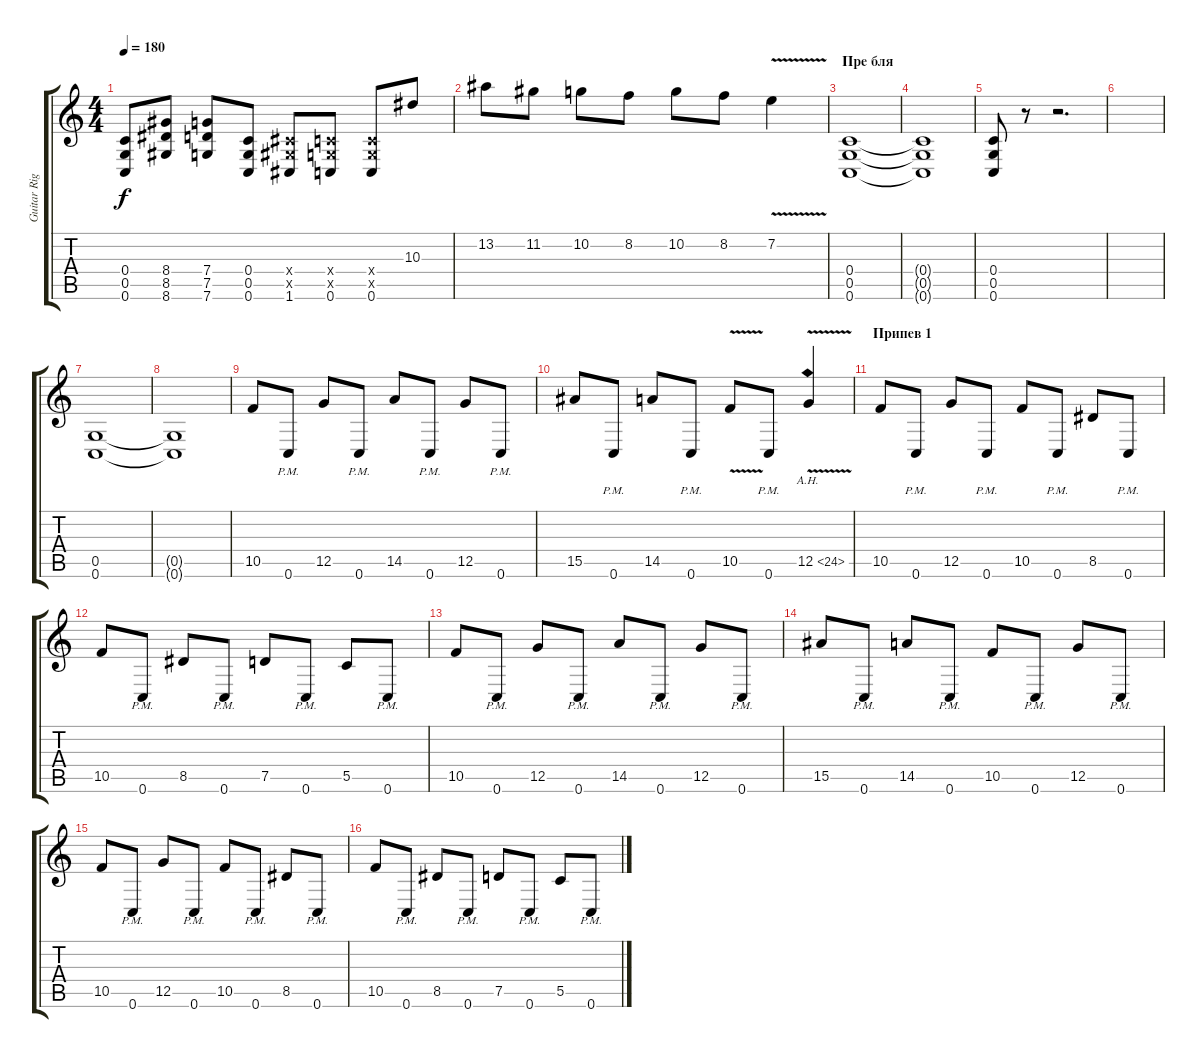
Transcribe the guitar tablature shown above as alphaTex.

\track ("Guitar Right" "Guitar Rig") {instrument distortionguitar}
\staff {score tabs}
\tuning (D4 A3 F3 C3 G2 C2) {hide}
\ts (4 4)
\tempo 180
\clef g2
\ks c
(0.4 0.5 0.6).8{dy f} (8.4 8.5 8.6).8 (7.4 7.5 7.6).8 (0.4 0.5 0.6).8 (1.4{x} 1.5{x} 1.6).8 (0.4{x} 0.5{x} 0.6).8 (0.4{x} 0.5{x} 0.6).8 10.3.8 |
13.2.8 11.2.8 10.2.8 8.2.8 10.2.8 8.2.8 7.2{v}.4 |
\section ("" "Пре бля")
(0.4 0.5 0.6).1 |
(0.4{t} 0.5{t} 0.6{t}).1 |
(0.4 0.5 0.6).8 r.8 r.2{d} |
|
(0.5 0.6).1 |
(0.5{t} 0.6{t}).1 |
10.5.8 0.6{pm}.8 12.5.8 0.6{pm}.8 14.5.8 0.6{pm}.8 12.5.8 0.6{pm}.8 |
15.5.8 0.6{pm}.8 14.5.8 0.6{pm}.8 10.5{v}.8 0.6{pm}.8 12.5{ah 12 v}.4 |
\section ("" "Припев 1")
10.5.8 0.6{pm}.8 12.5.8 0.6{pm}.8 10.5.8 0.6{pm}.8 8.5.8 0.6{pm}.8 |
10.5.8 0.6{pm}.8 8.5.8 0.6{pm}.8 7.5.8 0.6{pm}.8 5.5.8 0.6{pm}.8 |
10.5.8 0.6{pm}.8 12.5.8 0.6{pm}.8 14.5.8 0.6{pm}.8 12.5.8 0.6{pm}.8 |
15.5.8 0.6{pm}.8 14.5.8 0.6{pm}.8 10.5.8 0.6{pm}.8 12.5.8 0.6{pm}.8 |
10.5.8 0.6{pm}.8 12.5.8 0.6{pm}.8 10.5.8 0.6{pm}.8 8.5.8 0.6{pm}.8 |
10.5.8 0.6{pm}.8 8.5.8 0.6{pm}.8 7.5.8 0.6{pm}.8 5.5.8 0.6{pm}.8
